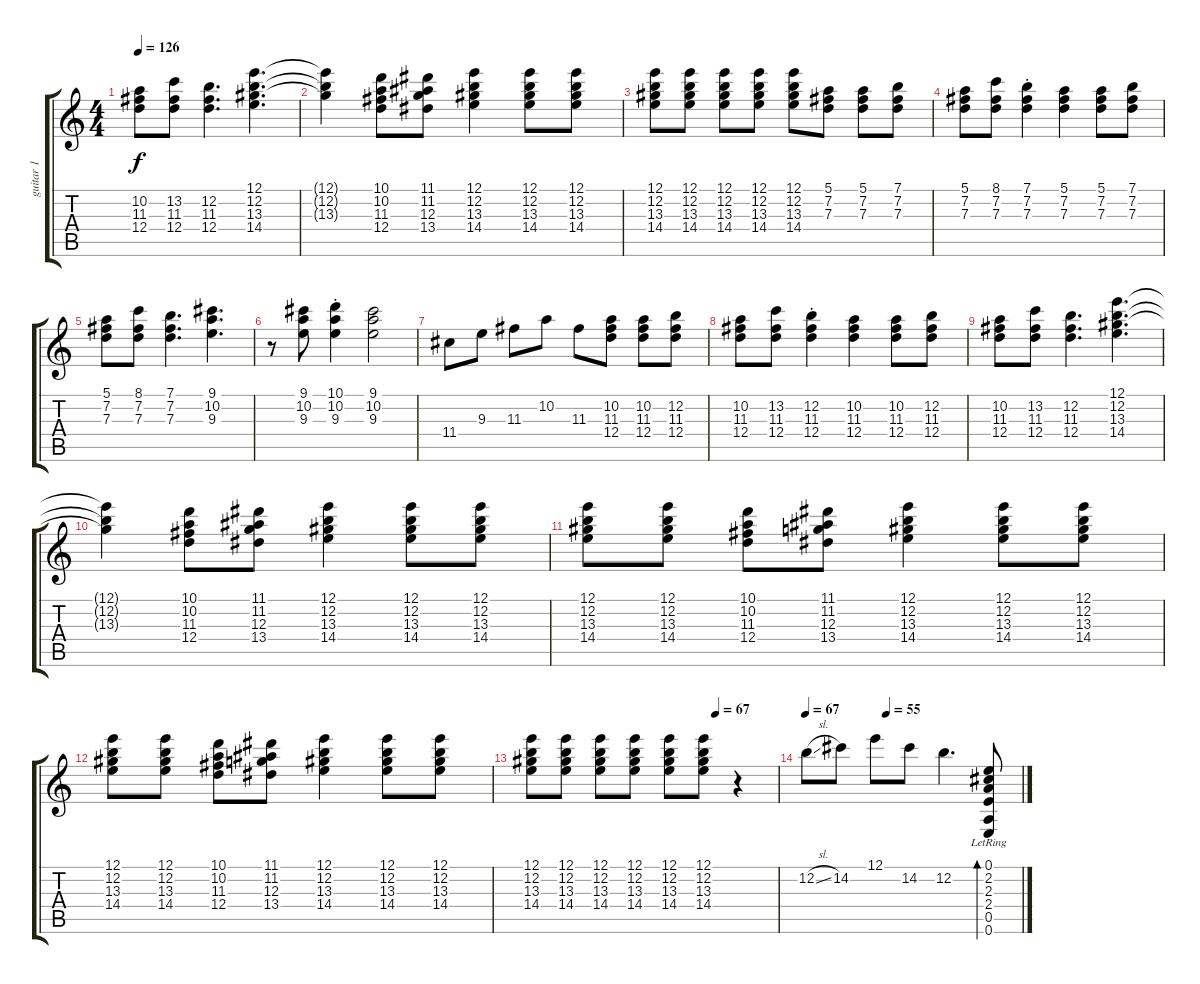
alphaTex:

\track ("guitar 1" "guitar 1") {instrument overdrivenguitar}
\staff {score tabs}
\tuning (E4 B3 G3 D3 A2 E2) {hide}
\ts (4 4)
\tempo 126
\clef g2
\ks c
(10.2 11.3 12.4).8{dy f} (13.2 11.3 12.4).8 (12.2 11.3 12.4).4{d} (12.1 12.2 13.3 14.4).4{d} |
(12.1{t} 12.2{t} 13.3{t}).4 (10.1 10.2 11.3 12.4).8 (11.1 11.2 12.3 13.4).8 (12.1 12.2 13.3 14.4).4 (12.1 12.2 13.3 14.4).8 (12.1 12.2 13.3 14.4).8 |
(12.1 12.2 13.3 14.4).8 (12.1 12.2 13.3 14.4).8 (12.1 12.2 13.3 14.4).8 (12.1 12.2 13.3 14.4).8 (12.1 12.2 13.3 14.4).8 (5.1 7.2 7.3).8 (5.1 7.2 7.3).8 (7.1 7.2 7.3).8 |
(5.1 7.2 7.3).8 (8.1 7.2 7.3).8 (7.1{st} 7.2{st} 7.3{st}).4 (5.1 7.2 7.3).4 (5.1 7.2 7.3).8 (7.1 7.2 7.3).8 |
(5.1 7.2 7.3).8 (8.1 7.2 7.3).8 (7.1 7.2 7.3).4{d} (9.1 10.2 9.3).4{d} |
r.8 (9.1 10.2 9.3).8 (10.1{st} 10.2{st} 9.3{st}).4 (9.1 10.2 9.3).2 |
11.4.8 9.3.8 11.3.8 10.2.8 11.3.8 (10.2 11.3 12.4).8 (10.2 11.3 12.4).8 (12.2 11.3 12.4).8 |
(10.2 11.3 12.4).8 (13.2 11.3 12.4).8 (12.2{st} 11.3{st} 12.4{st}).4 (10.2 11.3 12.4).4 (10.2 11.3 12.4).8 (12.2 11.3 12.4).8 |
(10.2 11.3 12.4).8 (13.2 11.3 12.4).8 (12.2 11.3 12.4).4{d} (12.1 12.2 13.3 14.4).4{d} |
(12.1{t} 12.2{t} 13.3{t}).4 (10.1 10.2 11.3 12.4).8 (11.1 11.2 12.3 13.4).8 (12.1 12.2 13.3 14.4).4 (12.1 12.2 13.3 14.4).8 (12.1 12.2 13.3 14.4).8 |
(12.1 12.2 13.3 14.4).8 (12.1 12.2 13.3 14.4).8 (10.1 10.2 11.3 12.4).8 (11.1 11.2 12.3 13.4).8 (12.1 12.2 13.3 14.4).4 (12.1 12.2 13.3 14.4).8 (12.1 12.2 13.3 14.4).8 |
(12.1 12.2 13.3 14.4).8 (12.1 12.2 13.3 14.4).8 (10.1 10.2 11.3 12.4).8 (11.1 11.2 12.3 13.4).8 (12.1 12.2 13.3 14.4).4 (12.1 12.2 13.3 14.4).8 (12.1 12.2 13.3 14.4).8 |
\tempo (67 0.75)
(12.1 12.2 13.3 14.4).8 (12.1 12.2 13.3 14.4).8 (12.1 12.2 13.3 14.4).8 (12.1 12.2 13.3 14.4).8 (12.1 12.2 13.3 14.4).8 (12.1 12.2 13.3 14.4).8 r.4 |
\tempo 67
\tempo (55 0.375)
12.2{sl}.8 14.2.8 12.1.8 14.2.8 12.2.4{d} (0.1{lr} 2.2{lr} 2.3{lr} 2.4{lr} 0.5{lr} 0.6{lr}).8{bd 240 instrument acousticguitarsteel}
